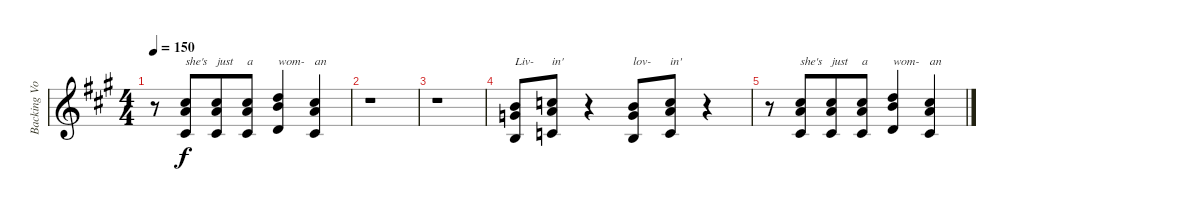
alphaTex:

\track ("Backing Vocals" "Backing Vo") {instrument choiraahs}
\staff {score}
\tuning (E4 B3 G3 D3 A2 E2) {hide}
\ts (4 4)
\tempo 150
\clef g2
\ks a
r.8{dy f} (9.1 2.2 14.3).8{txt "she's" beam merge} (9.1 2.2 14.3).8{txt "just"} (9.1 2.2 14.3).8{txt "a"} (10.1 3.2 16.3).4{txt "wom-"} (9.1 2.2 14.3).4{txt "an"} |
r.1 |
r.1 |
(7.1 0.2 12.3).8{txt "Liv-"} (8.1 1.2 14.3).8{txt "in'"} r.4 (7.1 0.2 12.3).8{txt "lov-"} (8.1 1.2 14.3).8{txt "in'"} r.4 |
r.8 (9.1 2.2 14.3).8{txt "she's" beam merge} (9.1 2.2 14.3).8{txt "just"} (9.1 2.2 14.3).8{txt "a"} (10.1 3.2 16.3).4{txt "wom-"} (9.1 2.2 14.3).4{txt "an"}
